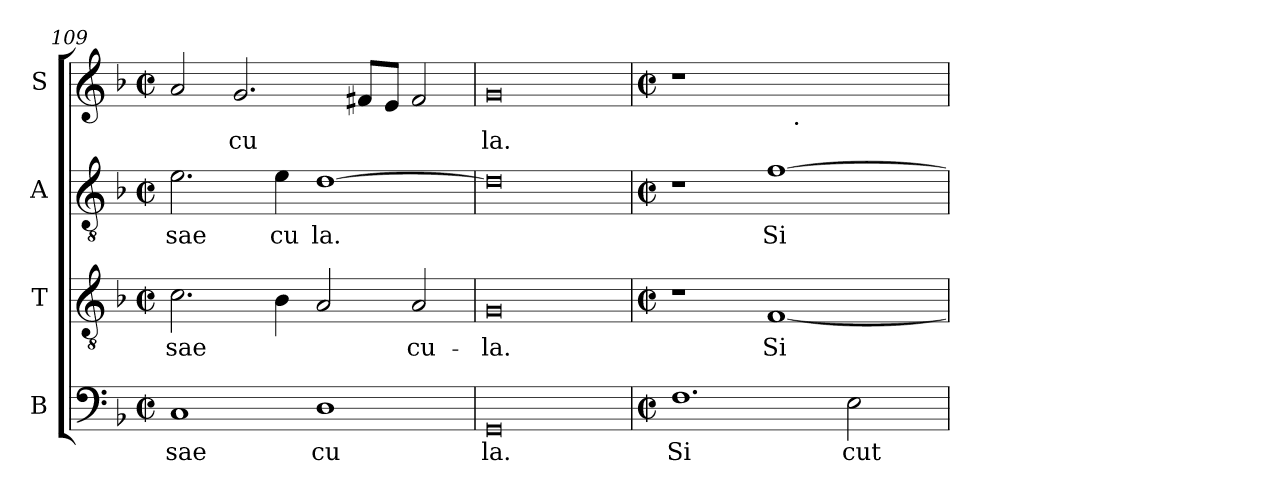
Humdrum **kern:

**kern	**text	**kern	**text	**kern	**text	**kern	**text
*part4	*part4	*part3	*part3	*part2	*part2	*part1	*part1
*staff4	*staff4	*staff3	*staff3	*staff2	*staff2	*staff1	*staff1
*I"B	*	*I"T	*	*I"A	*	*I"S	*
*I'B	*	*I'T	*	*I'A	*	*I'S	*
*clefF4	*	*clefGv2	*	*clefGv2	*	*clefG2	*
*k[b-]	*	*k[b-]	*	*k[b-]	*	*k[b-]	*
*F:	*	*F:	*	*F:	*	*F:	*
*M2/2	*	*M2/2	*	*M2/2	*	*M2/2	*
*met(c|)	*	*met(c|)	*	*met(c|)	*	*met(c|)	*
=109	=109	=109	=109	=109	=109	=109	=109
!	!LO:LY:b:cj	!	!LO:LY:b:cj	!	!LO:LY:b:cj	!	!LO:LY:b:cj
1C	sae	2.c\	sae-	2.e\	sae	2a/	.
!	!	!	!	!	!	!	!LO:LY:b:cj
.	.	.	.	.	.	2.g/	cu
!	!	!	!LO:LY:b:cj	!	!LO:LY:b:cj	!	!
.	.	4B-\	--	4e\	cu	.	.
!	!LO:LY:b:cj	!	!LO:LY:b:cj	!	!LO:LY:b:cj	!	!
1D	cu	2A/	--	[>1d	la.	.	.
!	!	!	!	!	!	!	!LO:LY:b:cj
.	.	.	.	.	.	8f#X/L	.
!	!	!	!	!	!	!	!LO:LY:b:cj
.	.	.	.	.	.	8e/J	.
!	!	!	!LO:LY:b:cj	!	!	!	!LO:LY:b:cj
.	.	2A/	-cu-	.	.	2f#/	.
=110	=110	=110	=110	=110	=110	=110	=110
!	!LO:LY:b:cj	!	!LO:LY:b:cj	!	!LO:LY:b:cj	!	!LO:LY:b:cj
0GG	la.	0G	-la.	0d]	.	0g	la.
!!LO:LB:g=z
=111!	=111!	=111!	=111!	=111!	=111!	=111!	=111!
*M2/2	*	*M2/2	*	*M2/2	*	*M2/2	*
*met(c|)	*	*met(c|)	*	*met(c|)	*	*met(c|)	*
!	!LO:LY:b:cj	!	!	!	!	!	!
1.F	Si	1r	.	1r	.	1r	.
!	!	!	!LO:LY:b:cj	!	!LO:LY:b:cj	!	!
.	.	[<1F	Si	[>1f	Si-	16..ryy	.
!	!	!	!	!	!	!LO:TX:b:t=.	!
.	.	.	.	.	.	2ryy	.
!	!LO:LY:b:cj	!	!	!	!	!	!
2E\	cut	.	.	.	.	.	.
.	.	.	.	.	.	4ryy	.
.	.	.	.	.	.	8ryy	.
.	.	.	.	.	.	64ryy	.
=	=	=	=	=	=	=	=
*-	*-	*-	*-	*-	*-	*-	*-
